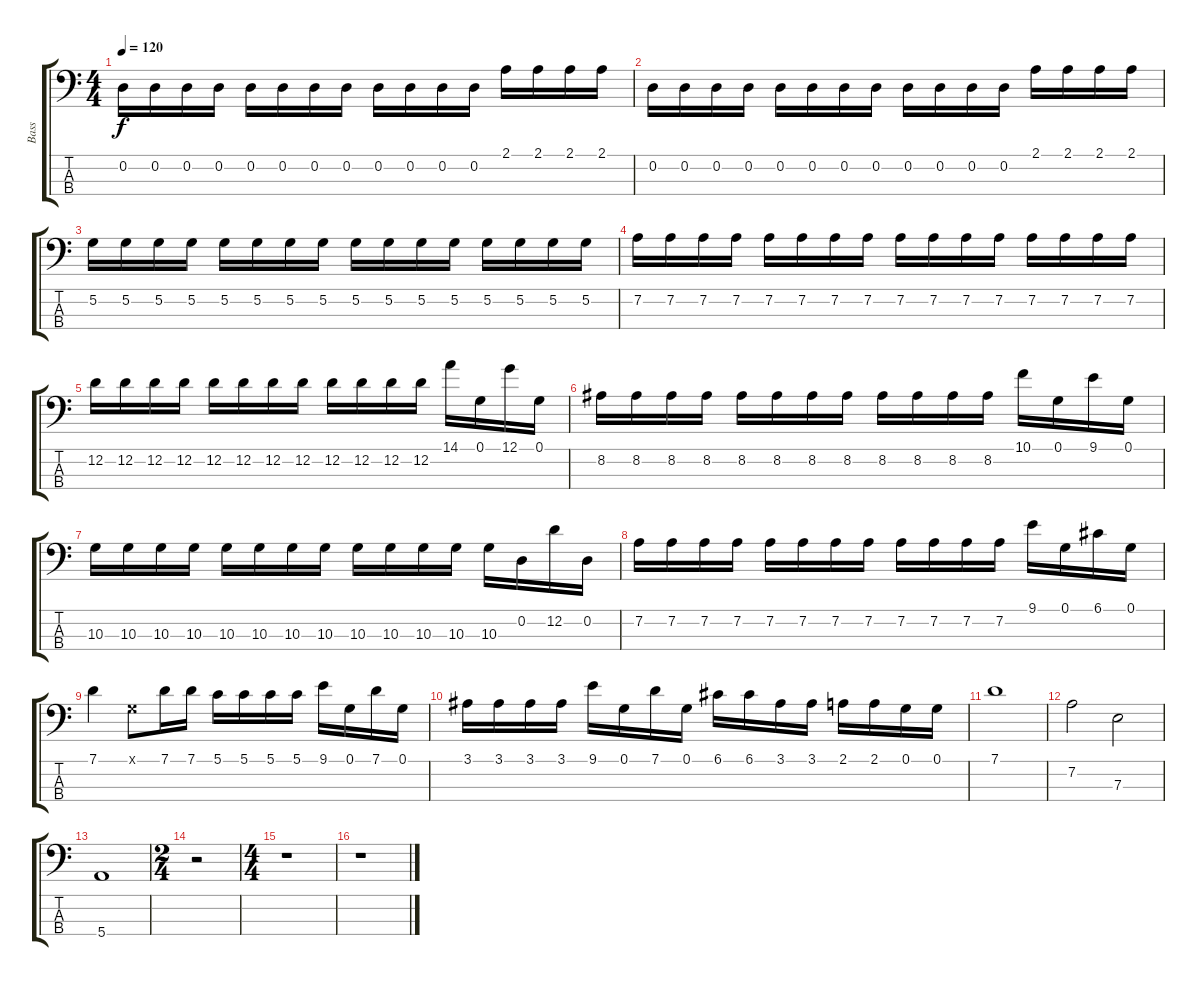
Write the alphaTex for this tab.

\track ("Bass" "Bass") {instrument electricbassfinger}
\staff {score tabs}
\tuning (G2 D2 A1 E1) {hide}
\ts (4 4)
\tempo 120
\clef f4
\ks c
0.2.16{dy f} 0.2.16 0.2.16 0.2.16 0.2.16 0.2.16 0.2.16 0.2.16 0.2.16 0.2.16 0.2.16 0.2.16 2.1.16 2.1.16 2.1.16 2.1.16 |
0.2.16 0.2.16 0.2.16 0.2.16 0.2.16 0.2.16 0.2.16 0.2.16 0.2.16 0.2.16 0.2.16 0.2.16 2.1.16 2.1.16 2.1.16 2.1.16 |
5.2.16 5.2.16 5.2.16 5.2.16 5.2.16 5.2.16 5.2.16 5.2.16 5.2.16 5.2.16 5.2.16 5.2.16 5.2.16 5.2.16 5.2.16 5.2.16 |
7.2.16 7.2.16 7.2.16 7.2.16 7.2.16 7.2.16 7.2.16 7.2.16 7.2.16 7.2.16 7.2.16 7.2.16 7.2.16 7.2.16 7.2.16 7.2.16 |
12.2.16 12.2.16 12.2.16 12.2.16 12.2.16 12.2.16 12.2.16 12.2.16 12.2.16 12.2.16 12.2.16 12.2.16 14.1.16 0.1.16 12.1.16 0.1.16 |
8.2.16 8.2.16 8.2.16 8.2.16 8.2.16 8.2.16 8.2.16 8.2.16 8.2.16 8.2.16 8.2.16 8.2.16 10.1.16 0.1.16 9.1.16 0.1.16 |
10.3.16 10.3.16 10.3.16 10.3.16 10.3.16 10.3.16 10.3.16 10.3.16 10.3.16 10.3.16 10.3.16 10.3.16 10.3.16 0.2.16 12.2.16 0.2.16 |
7.2.16 7.2.16 7.2.16 7.2.16 7.2.16 7.2.16 7.2.16 7.2.16 7.2.16 7.2.16 7.2.16 7.2.16 9.1.16 0.1.16 6.1.16 0.1.16 |
7.1.4 0.1{x}.8 7.1.16 7.1.16 5.1.16 5.1.16 5.1.16 5.1.16 9.1.16 0.1.16 7.1.16 0.1.16 |
3.1.16 3.1.16 3.1.16 3.1.16 9.1.16 0.1.16 7.1.16 0.1.16 6.1.16 6.1.16 3.1.16 3.1.16 2.1.16 2.1.16 0.1.16 0.1.16 |
7.1.1 |
7.2.2 7.3.2 |
5.4.1 |
\ts (2 4)
r.2 |
\ts (4 4)
r.1 |
r.1
